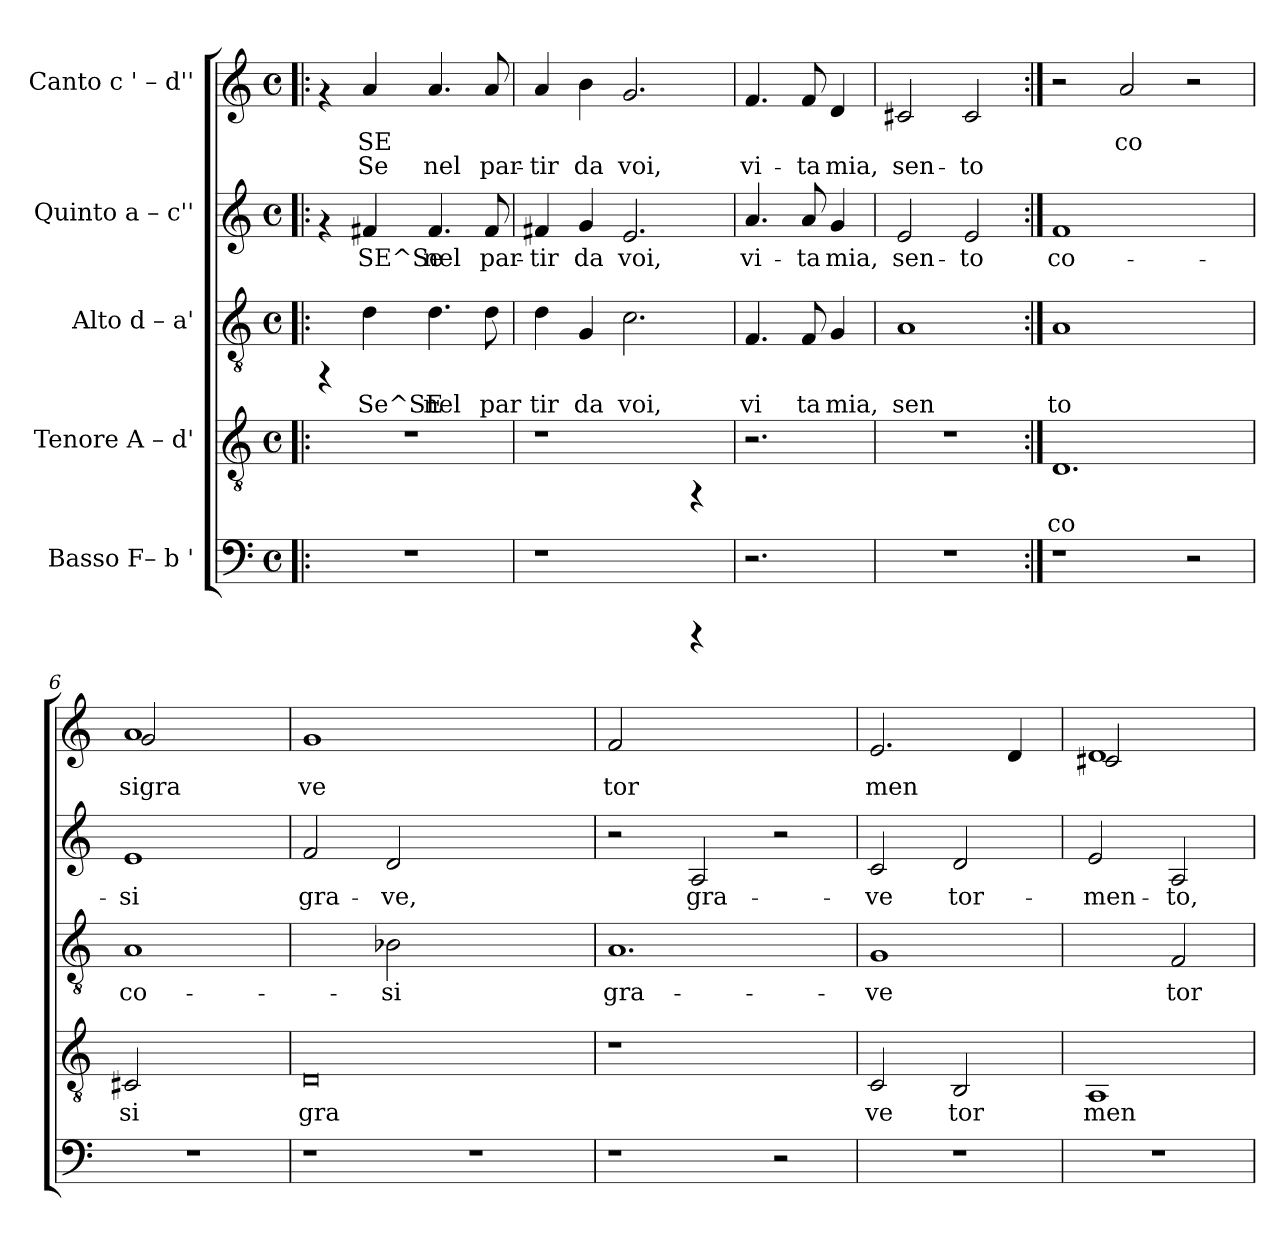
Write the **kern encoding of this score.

**kern	**kern	**text	**kern	**text	**kern	**text	**kern	**text	**text
*part5	*part4	*part4	*part3	*part3	*part2	*part2	*part1	*part1	*part1
*staff5	*staff4	*staff4	*staff3	*staff3	*staff2	*staff2	*staff1	*staff1	*staff1
*I"Basso  F– b '	*I"Tenore  A – d'	*	*I"Alto  d – a'	*	*I"Quinto  a – c''	*	*I"Canto  c ' – d''	*	*
!!LO:PB:g=z
*stria5	*stria5	*	*stria5	*	*stria5	*	*stria5	*	*
*clefF4	*clefGv2	*	*clefGv2	*	*clefG2	*	*clefG2	*	*
*k[]	*k[]	*	*k[]	*	*k[]	*	*k[]	*	*
*C:	*C:	*	*C:	*	*C:	*	*C:	*	*
*M4/4	*M4/4	*	*M4/4	*	*M4/4	*	*M4/4	*	*
*met(c)	*met(c)	*	*met(c)	*	*met(c)	*	*met(c)	*	*
=1!|:	=1!|:	=1!|:	=1!|:	=1!|:	=1!|:	=1!|:	=1!|:	=1!|:	=1!|:
1r	1r	.	4rFF	.	4rf	.	4rf	.	.
!	!	!	!	!LO:LY:b:cj	!	!LO:LY:b:rj	!	!LO:LY:b:rj	!LO:LY:b:rj
.	.	.	4d\	Se^SE	4f#X/	SE^Se	4a/	SE	Se
!	!	!	!	!LO:LY:b:cj	!	!LO:LY:b:rj	!	!LO:LY:b:rj	!LO:LY:b:rj
.	.	.	4.d\	nel	4.f#/	nel	4.a/	.	nel
!	!	!	!	!LO:LY:b:cj	!	!LO:LY:b:rj	!	!LO:LY:b:rj	!LO:LY:b:rj
.	.	.	8d\	par	8f#/	par-	8a/	.	par-
=2	=2	=2	=2	=2	=2	=2	=2	=2	=2
!	!	!	!	!LO:LY:b:cj	!	!LO:LY:b:rj	!	!LO:LY:b:rj	!LO:LY:b:rj
1r	1r	.	4d\	tir	4f#X/	-tir	4a/	-	tir
!	!	!	!	!LO:LY:b:cj	!	!LO:LY:b:rj	!	!LO:LY:b:rj	!LO:LY:b:rj
.	.	.	4G/	da	4g/	da	4b\	.	da
!	!	!	!	!LO:LY:b:cj	!	!LO:LY:b:rj	!	!LO:LY:b:rj	!LO:LY:b:rj
.	.	.	2.c\	voi,	2.e/	voi,	2.g/	.	voi,
4rCCC	4rFF	.	.	.	.	.	.	.	.
=3	=3	=3	=3	=3	=3	=3	=3	=3	=3
!	!	!	!	!LO:LY:b:cj	!	!LO:LY:b:rj	!	!LO:LY:b:rj	!LO:LY:b:rj
2.r	2.r	.	4.F/	vi	4.a/	vi-	4.f/	.	vi-
!	!	!	!	!LO:LY:b:cj	!	!LO:LY:b:rj	!	!LO:LY:b:rj	!LO:LY:b:rj
.	.	.	8F/	ta	8a/	-ta	8f/	-	ta
!	!	!	!	!LO:LY:b:cj	!	!LO:LY:b:rj	!	!LO:LY:b:rj	!LO:LY:b:rj
.	.	.	4G/	mia,	4g/	mia,	4d/	.	mia,
=4	=4	=4	=4	=4	=4	=4	=4	=4	=4
!	!	!	!	!LO:LY:b:cj	!	!LO:LY:b:rj	!	!LO:LY:b:rj	!LO:LY:b:rj
1r	1r	.	1A	sen	2e/	sen-	2c#X/	.	sen-
!	!	!	!	!	!	!LO:LY:b:rj	!	!LO:LY:b:rj	!LO:LY:b:rj
.	.	.	.	.	2e/	-to	2c#/	-	to
!!LO:LB:g=z
=5:|!	=5:|!	=5:|!	=5:|!	=5:|!	=5:|!	=5:|!	=5:|!	=5:|!	=5:|!
!	!	!LO:LY:b:cj	!	!LO:LY:b:cj	!	!LO:LY:b:rj	!	!	!
1r	1.D	co	1A	to	1f	co-	2r	.	.
!	!	!	!	!	!	!	!	!LO:LY:b:rj	!
.	.	.	.	.	.	.	2a/	co	.
2r	.	.	2ryy	.	2ryy	.	2r	.	.
=6	=6	=6	=6	=6	=6	=6	=6	=6	=6
!	!	!LO:LY:b:cj	!	!LO:LY:b:cj	!	!LO:LY:b:rj	!	!LO:LY:b:rj	!
*	*	*	*	*	*	*	*^	*	*
1r	2C#X/	si	1A	co-	1e	-si	1a	2g/	sigra	.
.	2ryy	.	.	.	.	.	.	2ryy	.	.
=7	=7	=7	=7	=7	=7	=7	=7	=7	=7	=7
!	!	!LO:LY:b:cj	!	!	!	!LO:LY:b:rj	!	!	!LO:LY:b:rj	!
*	*	*	*	*	*	*	*v	*v	*	*
1r	0D	gra	2ryy	.	2f/	gra-	1g	ve	.
!	!	!	!	!LO:LY:b:cj	!	!LO:LY:b:rj	!	!	!
.	.	.	2B-X\	-si	2d/	-ve,	.	.	.
1r	.	.	1ryy	.	1ryy	.	1ryy	.	.
=8	=8	=8	=8	=8	=8	=8	=8	=8	=8
!	!	!	!	!LO:LY:b:cj	!	!	!	!LO:LY:b:rj	!
1r	1r	.	1.A	gra-	2r	.	2f/	tor	.
!	!	!	!	!	!	!LO:LY:b:rj	!	!	!
.	.	.	.	.	2A/	gra-	1ryy	.	.
2r	2ryy	.	.	.	2r	.	.	.	.
=9	=9	=9	=9	=9	=9	=9	=9	=9	=9
!	!	!LO:LY:b:cj	!	!LO:LY:b:cj	!	!LO:LY:b:rj	!	!LO:LY:b:rj	!
1r	2C/	ve	1G	-ve	2c/	-ve	2.e/	men	.
!	!	!LO:LY:b:cj	!	!	!	!LO:LY:b:rj	!	!	!
.	2BB/	tor	.	.	2d/	tor-	.	.	.
!	!	!	!	!	!	!	!	!LO:LY:b:rj	!
.	.	.	.	.	.	.	4d/	.	.
=10	=10	=10	=10	=10	=10	=10	=10	=10	=10
!	!	!LO:LY:b:cj	!	!	!	!LO:LY:b:rj	!	!LO:LY:b:rj	!
*	*	*	*	*	*	*	*^	*	*
1r	1AA	men	2ryy	.	2e/	-men-	1d	2c#X/	.	.
!	!	!	!	!LO:LY:b:cj	!	!LO:LY:b:rj	!	!	!	!
.	.	.	2F/	tor-	2A/	-to,	.	2ryy	.	.
*	*	*	*	*	*	*	*v	*v	*	*
=	=	=	=	=	=	=	=	=	=
*-	*-	*-	*-	*-	*-	*-	*-	*-	*-
